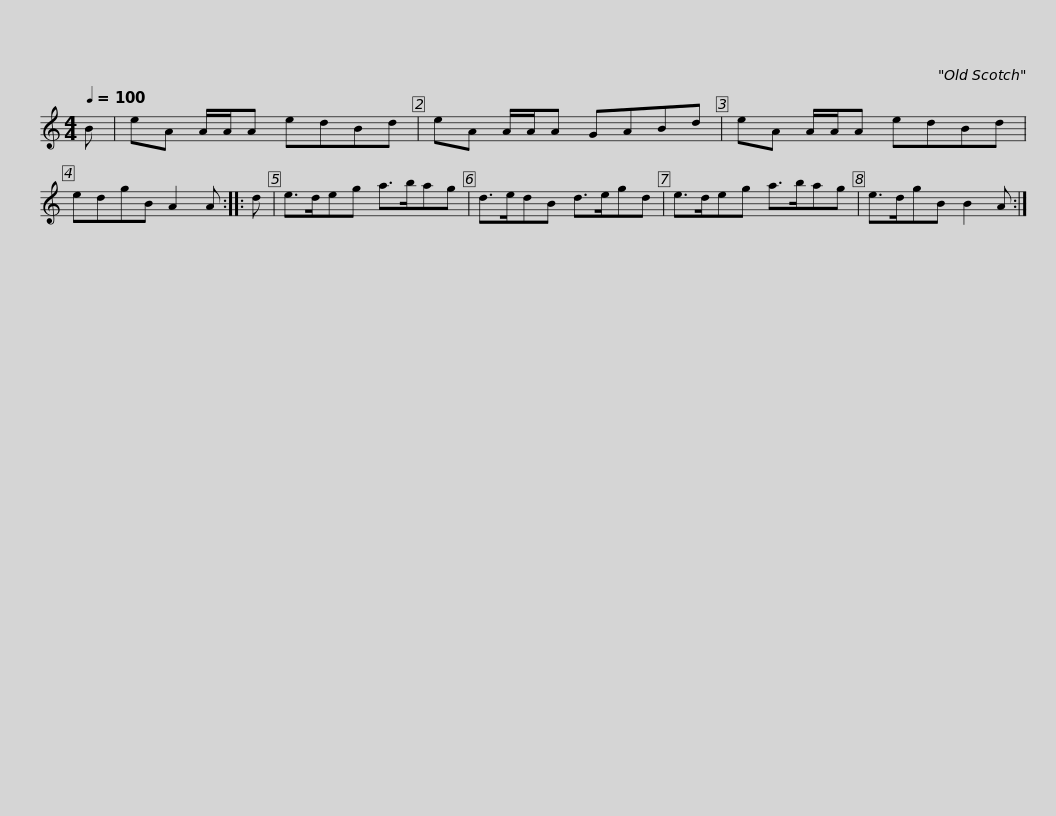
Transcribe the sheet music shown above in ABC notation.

X:1
L:1/8
Q:1/4=100
M:4/4
I:linebreak $
K:C
V:1 treble
V:1
 B | eA A/A/A edBd | eA A/A/A GABd | eA A/A/A edBd | edgB A2 A :: %5
 d |$ e>deg a>bag | d>edB d>egd | e>deg a>bag | e>dgB B2 A :| %10
